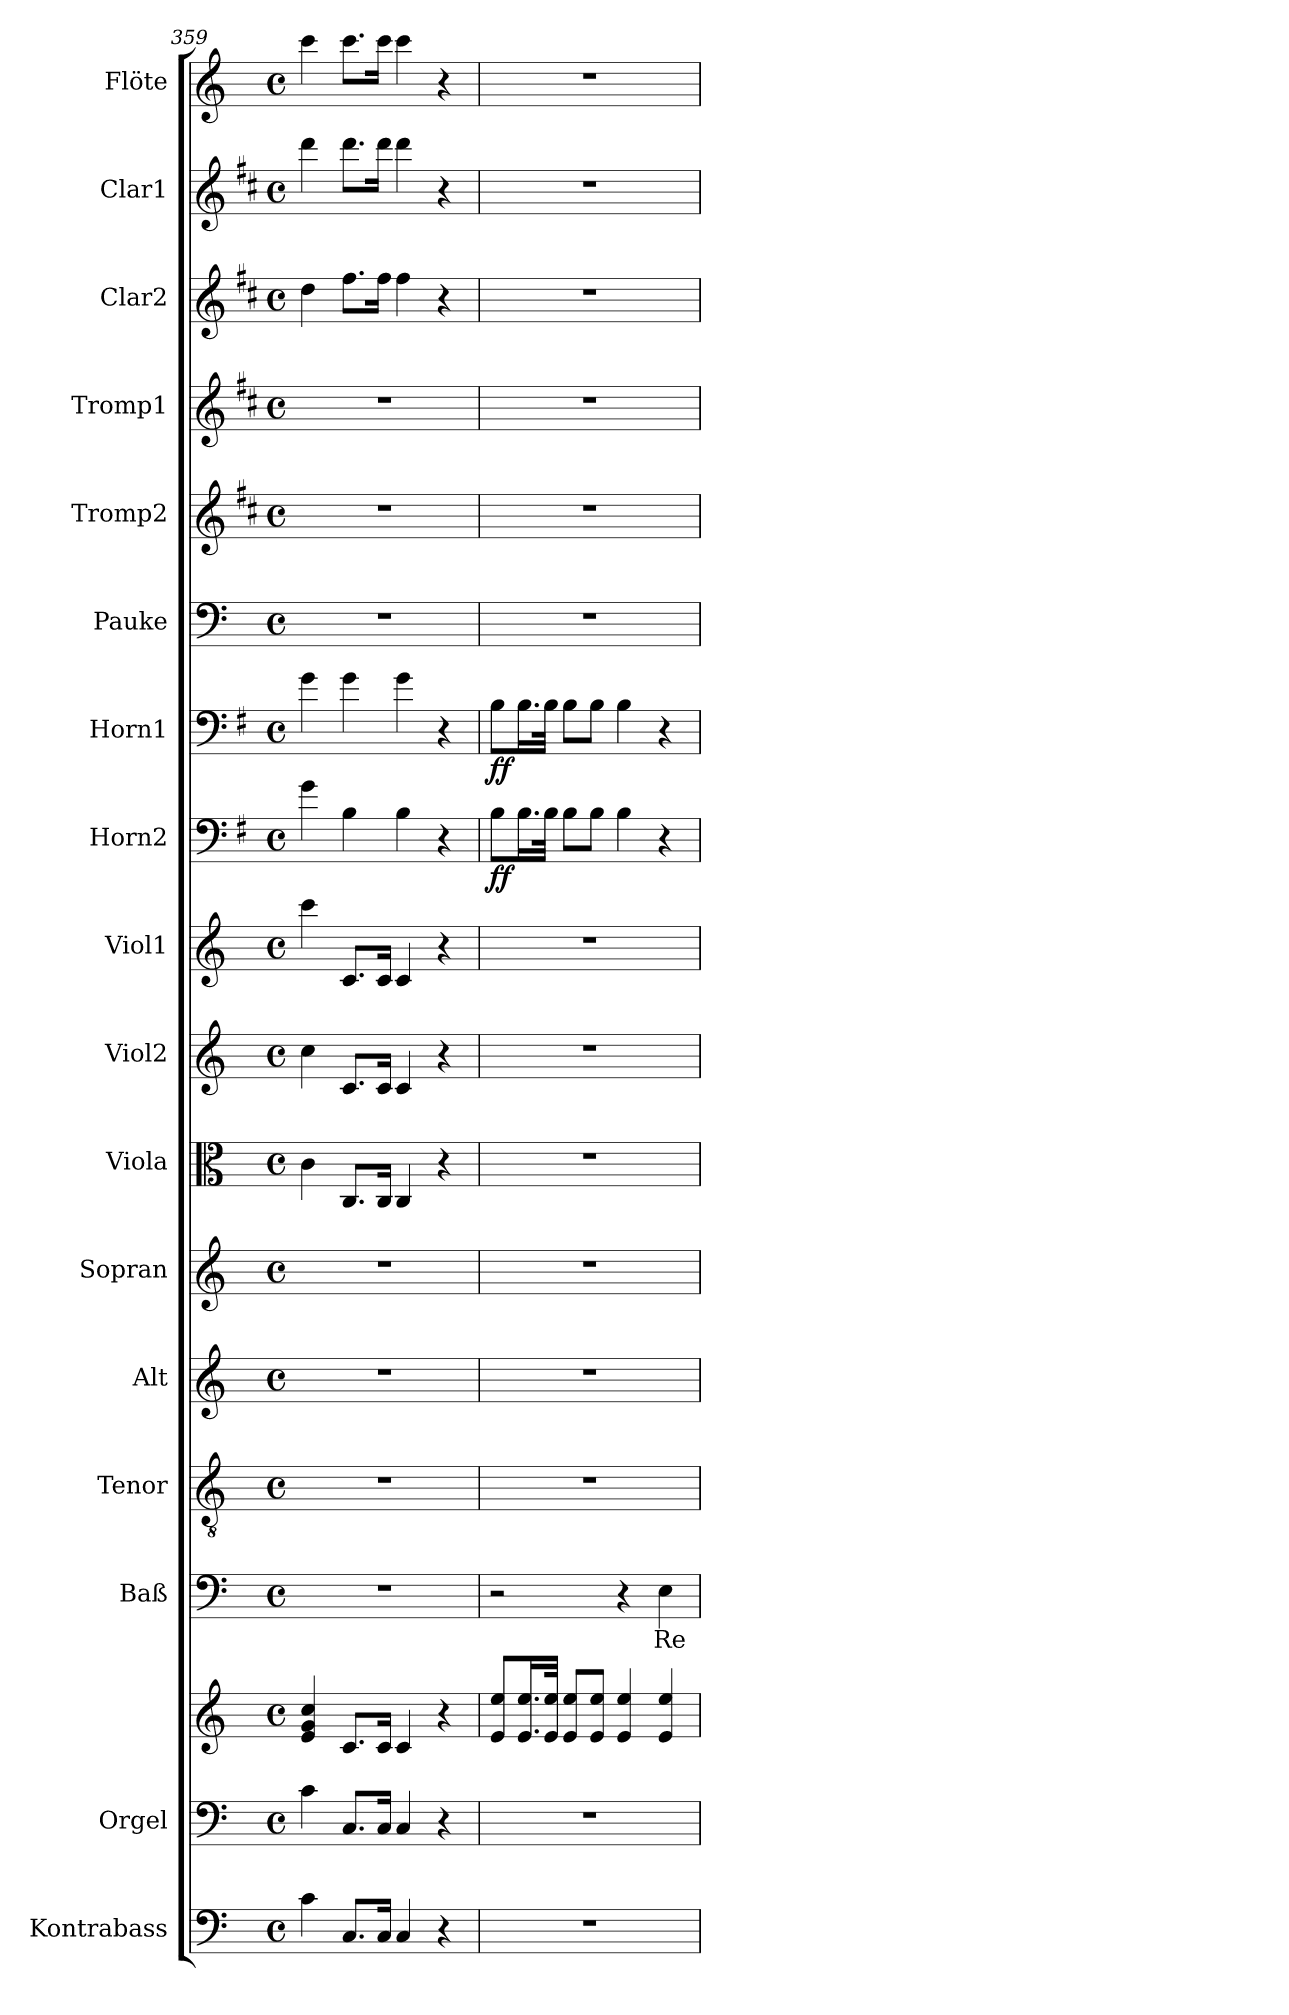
**kern	**kern	**kern	**kern	**text	**kern	**kern	**kern	**kern	**kern	**kern	**kern	**dynam	**kern	**dynam	**kern	**kern	**kern	**kern	**kern	**kern
*part17	*part16	*part16	*part15	*part15	*part14	*part13	*part12	*part11	*part10	*part9	*part8	*part8	*part7	*part7	*part6	*part5	*part4	*part3	*part2	*part1
*staff18	*staff17	*staff16	*staff15	*staff15	*staff14	*staff13	*staff12	*staff11	*staff10	*staff9	*staff8	*staff8	*staff7	*staff7	*staff6	*staff5	*staff4	*staff3	*staff2	*staff1
*I"Kontrabass	*I"Orgel	*	*I"Baß	*	*I"Tenor	*I"Alt	*I"Sopran	*I"Viola	*I"Viol2	*I"Viol1	*I"Horn2	*	*I"Horn1	*	*I"Pauke	*I"Tromp2	*I"Tromp1	*I"Clar2	*I"Clar1	*I"Flöte
*I'Kb	*	*	*I'B	*	*I'T	*I'A	*I'S	*I'Vla	*I'Vl2	*I'Vl1	*I'Hr2	*	*I'Hr1	*	*I'Pk	*I'Tr2	*I'Tr1	*I'Cl2	*I'Cl1	*I'Fl
*clefF4	*clefF4	*clefG2	*clefF4	*	*clefGv2	*clefG2	*clefG2	*clefC3	*clefG2	*clefG2	*clefF4	*	*clefF4	*	*clefF4	*clefG2	*clefG2	*clefG2	*clefG2	*clefG2
*ITrd7c12	*	*	*	*	*	*	*	*	*	*	*ITrd4c7	*	*ITrd4c7	*	*	*ITrd1c2	*ITrd1c2	*ITrd1c2	*ITrd1c2	*
*k[]	*k[]	*k[]	*k[]	*	*k[]	*k[]	*k[]	*k[]	*k[]	*k[]	*k[]	*	*k[]	*	*k[]	*k[]	*k[]	*k[]	*k[]	*k[]
*C:	*C:	*C:	*C:	*	*C:	*C:	*C:	*C:	*C:	*C:	*C:	*	*C:	*	*C:	*C:	*C:	*C:	*C:	*C:
*M4/4	*M4/4	*M4/4	*M4/4	*	*M4/4	*M4/4	*M4/4	*M4/4	*M4/4	*M4/4	*M4/4	*	*M4/4	*	*M4/4	*M4/4	*M4/4	*M4/4	*M4/4	*M4/4
*met(c)	*met(c)	*met(c)	*met(c)	*	*met(c)	*met(c)	*met(c)	*met(c)	*met(c)	*met(c)	*met(c)	*	*met(c)	*	*met(c)	*met(c)	*met(c)	*met(c)	*met(c)	*met(c)
=359	=359	=359	=359	=359	=359	=359	=359	=359	=359	=359	=359	=359	=359	=359	=359	=359	=359	=359	=359	=359
4C\	4c\	4e/ 4g/ 4cc/	1r	.	1r	1r	1r	4c\	4cc\	4ccc\	4c\	.	4c\	.	1r	1r	1r	4cc\	4ccc\	4ccc\
8.CC/L	8.C/L	8.c/L	.	.	.	.	.	8.C/L	8.c/L	8.c/L	4E\	.	4c\	.	.	.	.	8.ee\L	8.ccc\L	8.ccc\L
16CC/Jk	16C/Jk	16c/Jk	.	.	.	.	.	16C/Jk	16c/Jk	16c/Jk	.	.	.	.	.	.	.	16ee\Jk	16ccc\Jk	16ccc\Jk
4CC/	4C/	4c/	.	.	.	.	.	4C/	4c/	4c/	4E\	.	4c\	.	.	.	.	4ee\	4ccc\	4ccc\
4r	4r	4r	.	.	.	.	.	4r	4r	4r	4r	.	4r	.	.	.	.	4r	4r	4r
=360	=360	=360	=360	=360	=360	=360	=360	=360	=360	=360	=360	=360	=360	=360	=360	=360	=360	=360	=360	=360
!	!	!	!	!	!	!	!	!	!	!	!	!LO:DY:b	!	!LO:DY:b	!	!	!	!	!	!
1r	1r	8e/ 8ee/L	2r	.	1r	1r	1r	1r	1r	1r	8E\L	ff	8E\L	ff	1r	1r	1r	1r	1r	1r
.	.	16.e/ 16.ee/L	.	.	.	.	.	.	.	.	16.E\L	.	16.E\L	.	.	.	.	.	.	.
.	.	32e/ 32ee/JJk	.	.	.	.	.	.	.	.	32E\JJk	.	32E\JJk	.	.	.	.	.	.	.
.	.	8e/ 8ee/L	.	.	.	.	.	.	.	.	8E\L	.	8E\L	.	.	.	.	.	.	.
.	.	8e/ 8ee/J	.	.	.	.	.	.	.	.	8E\J	.	8E\J	.	.	.	.	.	.	.
.	.	4e/ 4ee/	4r	.	.	.	.	.	.	.	4E\	.	4E\	.	.	.	.	.	.	.
!	!	!	!	!LO:LY:b	!	!	!	!	!	!	!	!	!	!	!	!	!	!	!	!
.	.	4e/ 4ee/	4E\	Re-	.	.	.	.	.	.	4r	.	4r	.	.	.	.	.	.	.
=	=	=	=	=	=	=	=	=	=	=	=	=	=	=	=	=	=	=	=	=
*-	*-	*-	*-	*-	*-	*-	*-	*-	*-	*-	*-	*-	*-	*-	*-	*-	*-	*-	*-	*-
